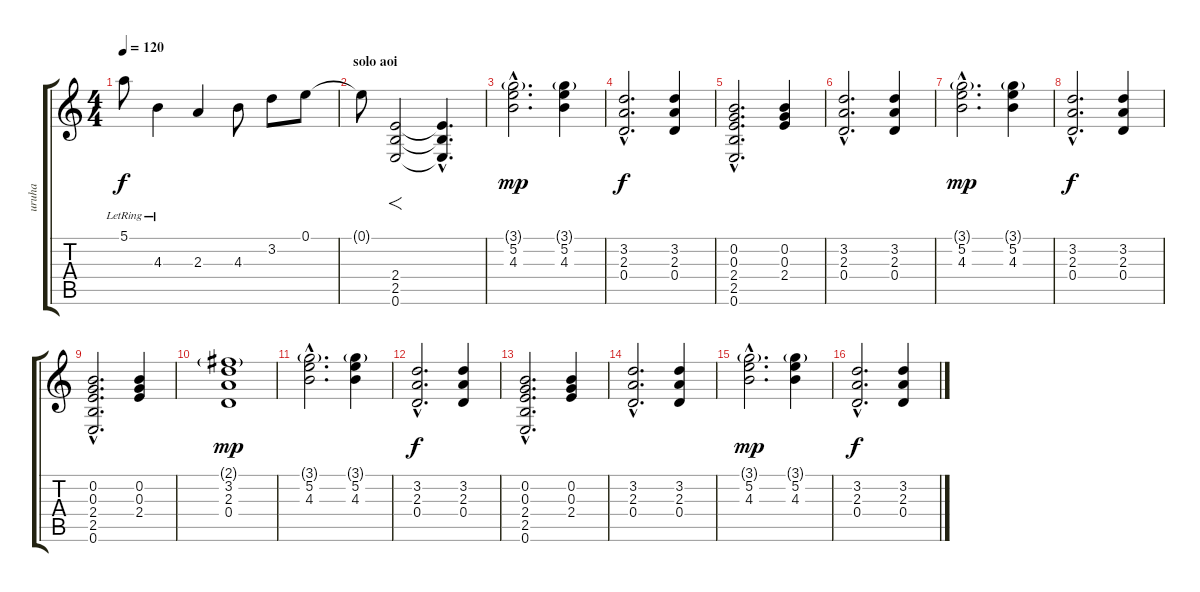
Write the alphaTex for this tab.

\track ("uruha" "uruha") {instrument distortionguitar}
\staff {score tabs}
\tuning (E4 B3 G3 D3 A2 E2) {hide}
\ts (4 4)
\tempo 120
\clef g2
\ks c
5.1{lr}.8{dy f} 4.3{lr}.4 2.3.4 4.3.8 3.2.8 0.1.8 |
\section ("" "solo aoi")
0.1{t}.8 (2.4 2.5 0.6).2{f volume 11 instrument distortionguitar} (2.4{hac t} 2.5{hac t} 0.6{hac t}).4{d} |
(3.1{g hac} 5.2{hac} 4.3{hac}).2{d dy mp} (3.1{g} 5.2 4.3).4 |
(3.2{hac} 2.3{hac} 0.4{hac}).2{d dy f} (3.2 2.3 0.4).4 |
(0.2{hac} 0.3{hac} 2.4{hac} 2.5{hac} 0.6{hac}).2{d} (0.2 0.3 2.4).4 |
(3.2{hac} 2.3{hac} 0.4{hac}).2{d} (3.2 2.3 0.4).4 |
(3.1{g hac} 5.2{hac} 4.3{hac}).2{d dy mp} (3.1{g} 5.2 4.3).4 |
(3.2{hac} 2.3{hac} 0.4{hac}).2{d dy f} (3.2 2.3 0.4).4 |
(0.2{hac} 0.3{hac} 2.4{hac} 2.5{hac} 0.6{hac}).2{d} (0.2 0.3 2.4).4 |
(2.1{g} 3.2 2.3 0.4).1{dy mp} |
(3.1{g hac} 5.2{hac} 4.3{hac}).2{d} (3.1{g} 5.2 4.3).4 |
(3.2{hac} 2.3{hac} 0.4{hac}).2{d dy f} (3.2 2.3 0.4).4 |
(0.2{hac} 0.3{hac} 2.4{hac} 2.5{hac} 0.6{hac}).2{d} (0.2 0.3 2.4).4 |
(3.2{hac} 2.3{hac} 0.4{hac}).2{d} (3.2 2.3 0.4).4 |
(3.1{g hac} 5.2{hac} 4.3{hac}).2{d dy mp} (3.1{g} 5.2 4.3).4 |
(3.2{hac} 2.3{hac} 0.4{hac}).2{d dy f} (3.2 2.3 0.4).4
